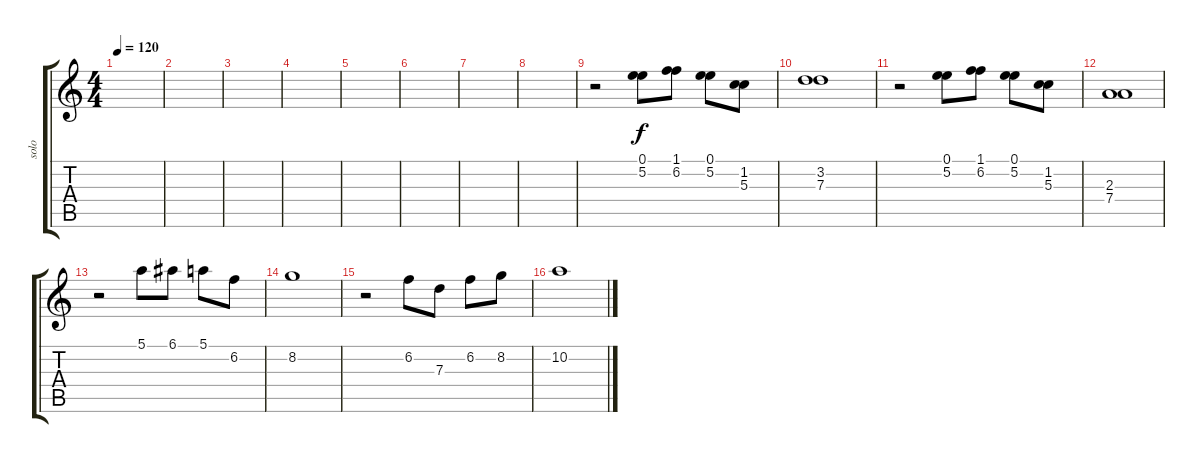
\track ("solo" "solo") {instrument overdrivenguitar}
\staff {score tabs}
\tuning (E4 B3 G3 D3 A2 E2) {hide}
\ts (4 4)
\tempo 120
\clef g2
\ks c
|
|
|
|
|
|
|
|
r.2 (0.1 5.2).8 (1.1 6.2).8 (0.1 5.2).8 (1.2 5.3).8 |
(3.2 7.3).1 |
r.2 (0.1 5.2).8 (1.1 6.2).8 (0.1 5.2).8 (1.2 5.3).8 |
(2.3 7.4).1 |
r.2 5.1.8 6.1.8 5.1.8 6.2.8 |
8.2.1 |
r.2 6.2.8 7.3.8 6.2.8 8.2.8 |
10.2.1
